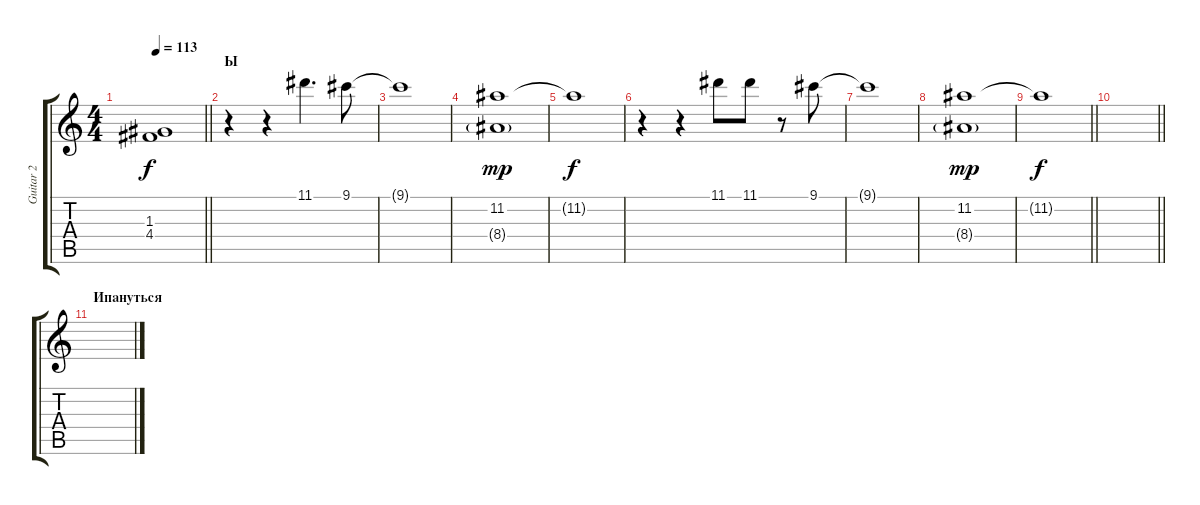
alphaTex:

\track ("Guitar 2" "Guitar 2") {instrument electricguitarjazz}
\staff {score tabs}
\tuning (E4 B3 G3 D3 A2 E2) {hide}
\ts (4 4)
\tempo 113
\clef g2
\barLineRight lightlight
\ks c
(1.3{t} 4.4{t}).1{dy f} |
\section ("" "Ы")
r.4 r.4 11.1.4{d} 9.1.8 |
9.1{t}.1 |
(11.2 8.4{g}).1{dy mp} |
11.2{t}.1{dy f} |
r.4 r.4 11.1.8 11.1.8 r.8 9.1.8 |
9.1{t}.1 |
(11.2 8.4{g}).1{dy mp} |
\barLineRight lightlight
11.2{t}.1{dy f} |
\barLineRight lightlight
|
\section ("" "Ипануться")
